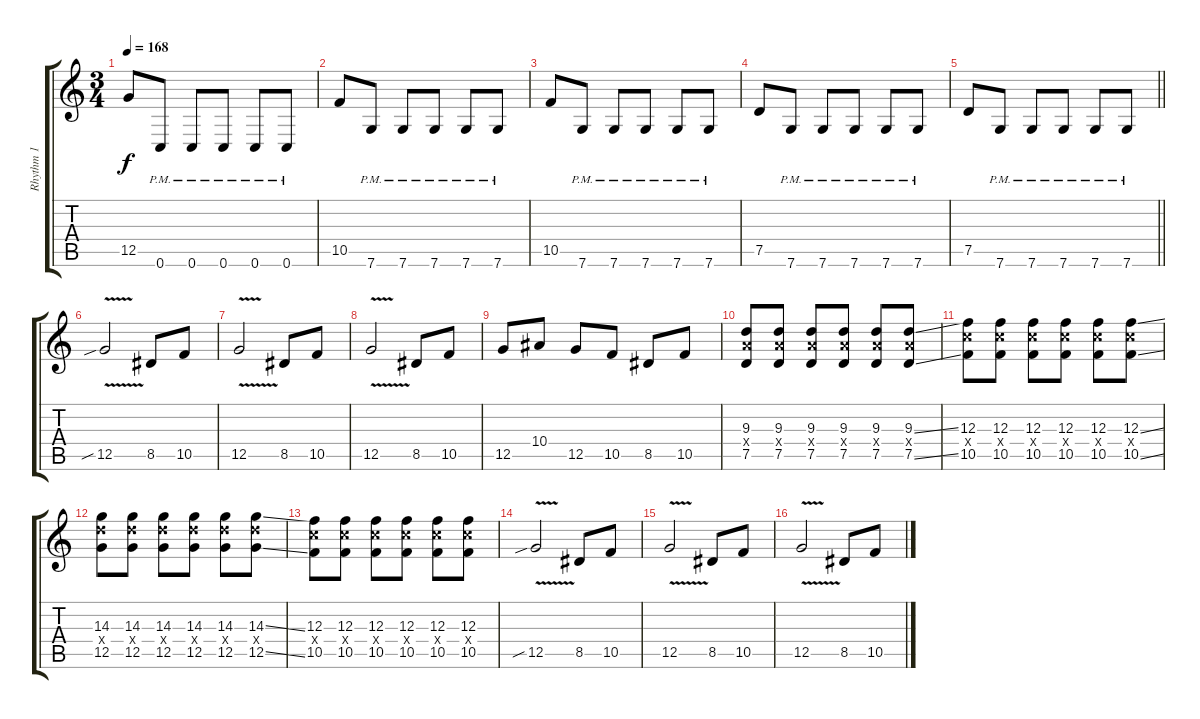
\track ("Rhythm 1" "Rhythm 1") {instrument distortionguitar}
\staff {score tabs}
\tuning (D4 A3 F3 C3 G2 C2) {hide}
\ts (3 4)
\tempo 168
\clef g2
\ks c
12.5.8{dy f} 0.6{pm}.8 0.6{pm}.8 0.6{pm}.8 0.6{pm}.8 0.6{pm}.8 |
10.5.8 7.6{pm}.8 7.6{pm}.8 7.6{pm}.8 7.6{pm}.8 7.6{pm}.8 |
10.5.8 7.6{pm}.8 7.6{pm}.8 7.6{pm}.8 7.6{pm}.8 7.6{pm}.8 |
7.5.8 7.6{pm}.8 7.6{pm}.8 7.6{pm}.8 7.6{pm}.8 7.6{pm}.8 |
\barLineRight lightlight
7.5.8 7.6{pm}.8 7.6{pm}.8 7.6{pm}.8 7.6{pm}.8 7.6{pm}.8 |
12.5{v sib}.2 8.5.8 10.5.8 |
12.5{v}.2 8.5.8 10.5.8 |
12.5{v}.2 8.5.8 10.5.8 |
12.5.8 10.4.8 12.5.8 10.5.8 8.5.8 10.5.8 |
(9.3 9.4{x} 7.5).8 (9.3 9.4{x} 7.5).8 (9.3 9.4{x} 7.5).8 (9.3 9.4{x} 7.5).8 (9.3 9.4{x} 7.5).8 (9.3{ss} 9.4{x} 7.5{ss}).8 |
(12.3 12.4{x} 10.5).8 (12.3 12.4{x} 10.5).8 (12.3 12.4{x} 10.5).8 (12.3 12.4{x} 10.5).8 (12.3 12.4{x} 10.5).8 (12.3{ss} 12.4{x} 10.5{ss}).8 |
(14.3 14.4{x} 12.5).8 (14.3 14.4{x} 12.5).8 (14.3 14.4{x} 12.5).8 (14.3 14.4{x} 12.5).8 (14.3 14.4{x} 12.5).8 (14.3{ss} 14.4{x} 12.5{ss}).8 |
(12.3 12.4{x} 10.5).8 (12.3 12.4{x} 10.5).8 (12.3 12.4{x} 10.5).8 (12.3 12.4{x} 10.5).8 (12.3 12.4{x} 10.5).8 (12.3 12.4{x} 10.5).8 |
12.5{v sib}.2 8.5.8 10.5.8 |
12.5{v}.2 8.5.8 10.5.8 |
12.5{v}.2 8.5.8 10.5.8
